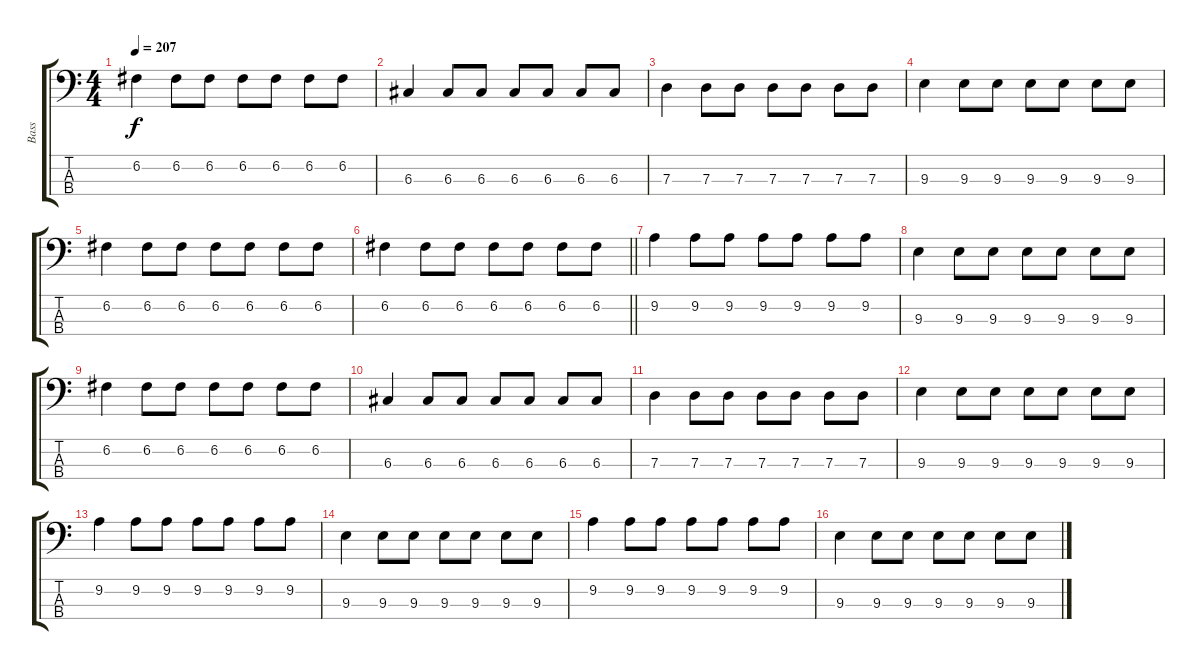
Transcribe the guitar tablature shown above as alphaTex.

\track ("Bass" "Bass") {instrument electricbasspick}
\staff {score tabs}
\tuning (F2 C2 G1 D1) {hide}
\ts (4 4)
\tempo 207
\clef f4
\ks c
6.2.4{dy f} 6.2.8 6.2.8 6.2.8 6.2.8 6.2.8 6.2.8 |
6.3.4 6.3.8 6.3.8 6.3.8 6.3.8 6.3.8 6.3.8 |
7.3.4 7.3.8 7.3.8 7.3.8 7.3.8 7.3.8 7.3.8 |
9.3.4 9.3.8 9.3.8 9.3.8 9.3.8 9.3.8 9.3.8 |
6.2.4 6.2.8 6.2.8 6.2.8 6.2.8 6.2.8 6.2.8 |
\barLineRight lightlight
6.2.4 6.2.8 6.2.8 6.2.8 6.2.8 6.2.8 6.2.8 |
9.2.4 9.2.8 9.2.8 9.2.8 9.2.8 9.2.8 9.2.8 |
9.3.4 9.3.8 9.3.8 9.3.8 9.3.8 9.3.8 9.3.8 |
6.2.4 6.2.8 6.2.8 6.2.8 6.2.8 6.2.8 6.2.8 |
6.3.4 6.3.8 6.3.8 6.3.8 6.3.8 6.3.8 6.3.8 |
7.3.4 7.3.8 7.3.8 7.3.8 7.3.8 7.3.8 7.3.8 |
9.3.4 9.3.8 9.3.8 9.3.8 9.3.8 9.3.8 9.3.8 |
9.2.4 9.2.8 9.2.8 9.2.8 9.2.8 9.2.8 9.2.8 |
9.3.4 9.3.8 9.3.8 9.3.8 9.3.8 9.3.8 9.3.8 |
9.2.4 9.2.8 9.2.8 9.2.8 9.2.8 9.2.8 9.2.8 |
9.3.4 9.3.8 9.3.8 9.3.8 9.3.8 9.3.8 9.3.8
